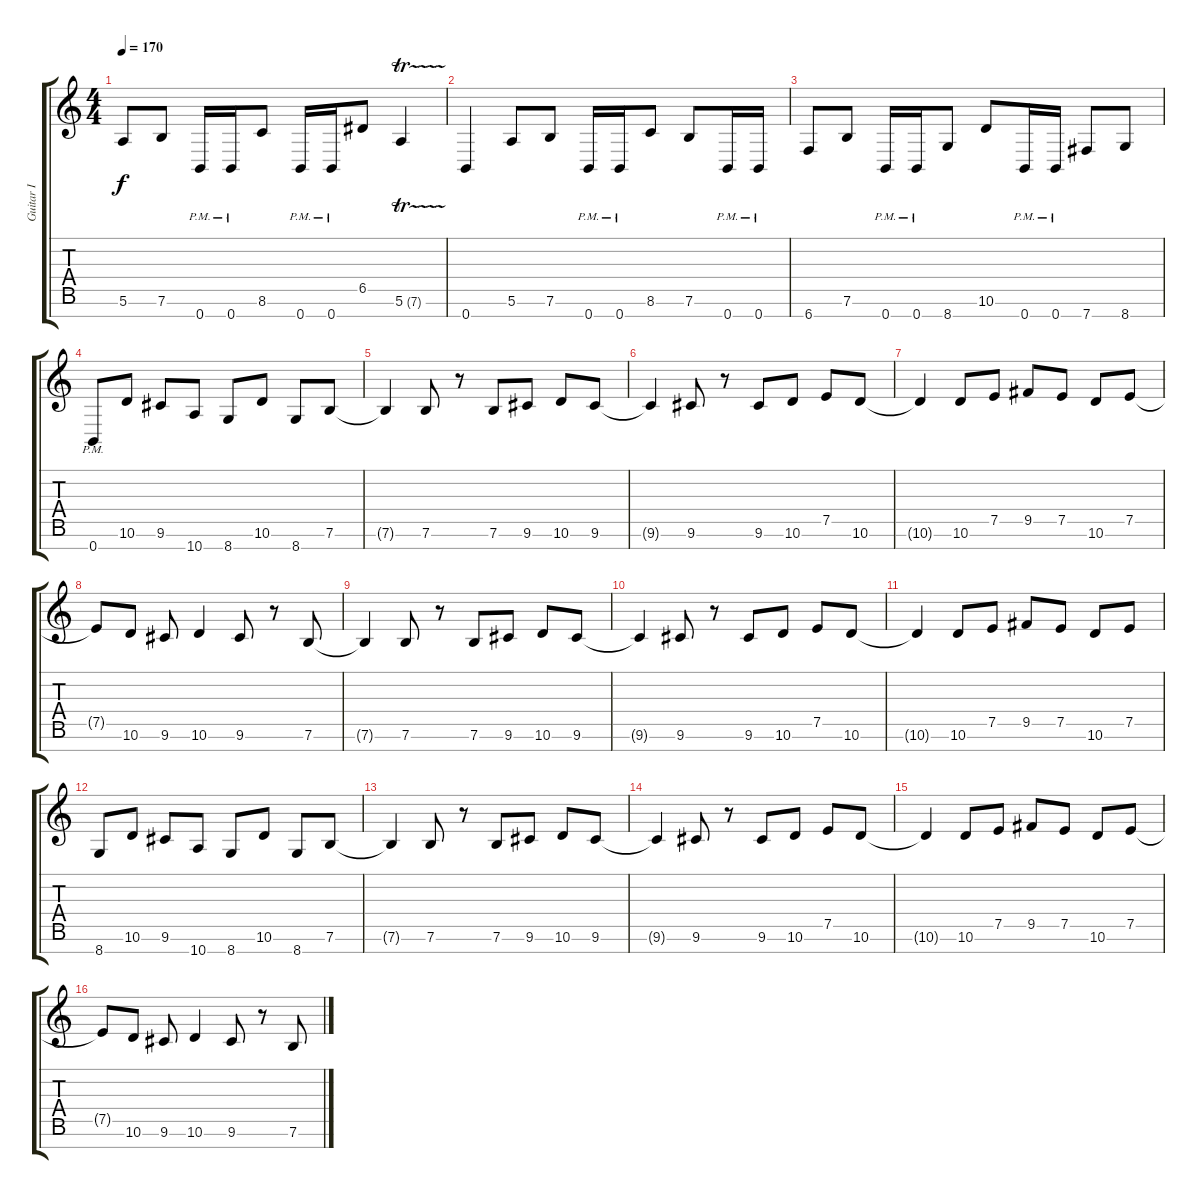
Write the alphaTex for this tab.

\track ("Guitar I" "Guitar I") {instrument overdrivenguitar}
\staff {score tabs}
\tuning (E4 B3 G3 D3 A2 E2 B1) {hide}
\ts (4 4)
\tempo 170
\clef g2
\ks c
5.6.8{dy f} 7.6.8 0.7{pm}.16 0.7{pm}.16 8.6.8 0.7{pm}.16 0.7{pm}.16 6.5.8 5.6{tr (7 16)}.4 |
0.7.4 5.6.8 7.6.8 0.7{pm}.16 0.7{pm}.16 8.6.8 7.6.8 0.7{pm}.16 0.7{pm}.16 |
6.7.8 7.6.8 0.7{pm}.16 0.7{pm}.16 8.7.8 10.6.8 0.7{pm}.16 0.7{pm}.16 7.7.8 8.7.8 |
0.7{pm}.8 10.6.8 9.6.8 10.7.8 8.7.8 10.6.8 8.7.8 7.6.8 |
7.6{t}.4 7.6.8 r.8 7.6.8 9.6.8 10.6.8 9.6.8 |
9.6{t}.4 9.6.8 r.8 9.6.8 10.6.8 7.5.8 10.6.8 |
10.6{t}.4 10.6.8 7.5.8 9.5.8 7.5.8 10.6.8 7.5.8 |
7.5{t}.8 10.6.8 9.6.8 10.6.4 9.6.8 r.8 7.6.8 |
7.6{t}.4 7.6.8 r.8 7.6.8 9.6.8 10.6.8 9.6.8 |
9.6{t}.4 9.6.8 r.8 9.6.8 10.6.8 7.5.8 10.6.8 |
10.6{t}.4 10.6.8 7.5.8 9.5.8 7.5.8 10.6.8 7.5.8 |
8.7.8 10.6.8 9.6.8 10.7.8 8.7.8 10.6.8 8.7.8 7.6.8 |
7.6{t}.4 7.6.8 r.8 7.6.8 9.6.8 10.6.8 9.6.8 |
9.6{t}.4 9.6.8 r.8 9.6.8 10.6.8 7.5.8 10.6.8 |
10.6{t}.4 10.6.8 7.5.8 9.5.8 7.5.8 10.6.8 7.5.8 |
7.5{t}.8 10.6.8 9.6.8 10.6.4 9.6.8 r.8 7.6.8
